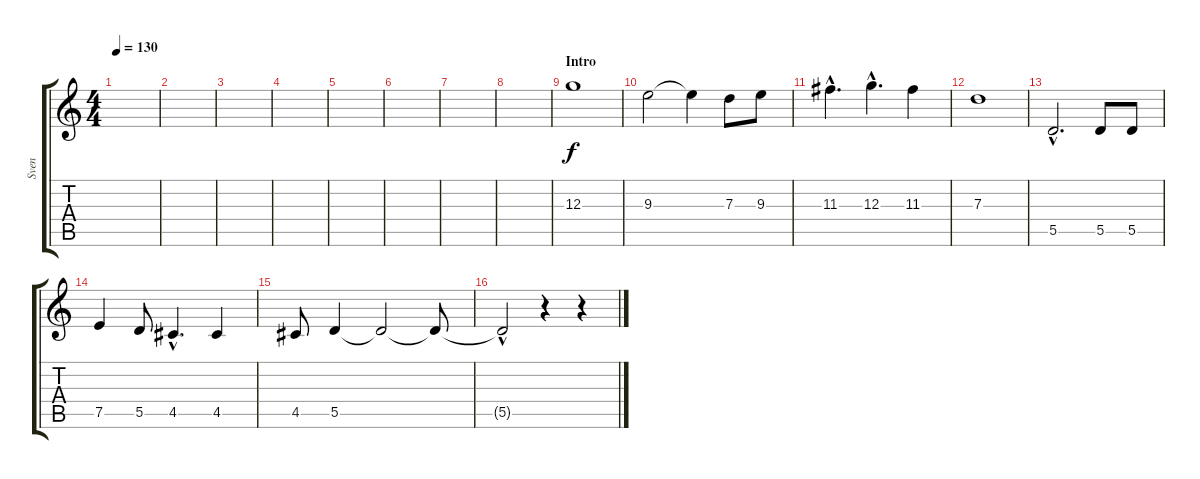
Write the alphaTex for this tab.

\track ("Sven" "Sven") {instrument distortionguitar}
\staff {score tabs}
\tuning (E4 B3 G3 D3 A2 E2) {hide}
\ts (4 4)
\tempo 130
\clef g2
\ks c
|
|
|
|
|
|
|
|
\section ("" "Intro")
12.3.1{volume 16} |
9.3.2 9.3{t}.4 7.3.8 9.3.8 |
11.3{hac}.4{d} 12.3{hac}.4{d} 11.3.4 |
7.3.1 |
5.5{hac}.2{d volume 16} 5.5.8 5.5.8 |
7.5.4 5.5.8 4.5{hac}.4{d} 4.5.4 |
4.5.8 5.5.4 5.5{t}.2 5.5{t}.8 |
5.5{hac t}.2 r.4 r.4
